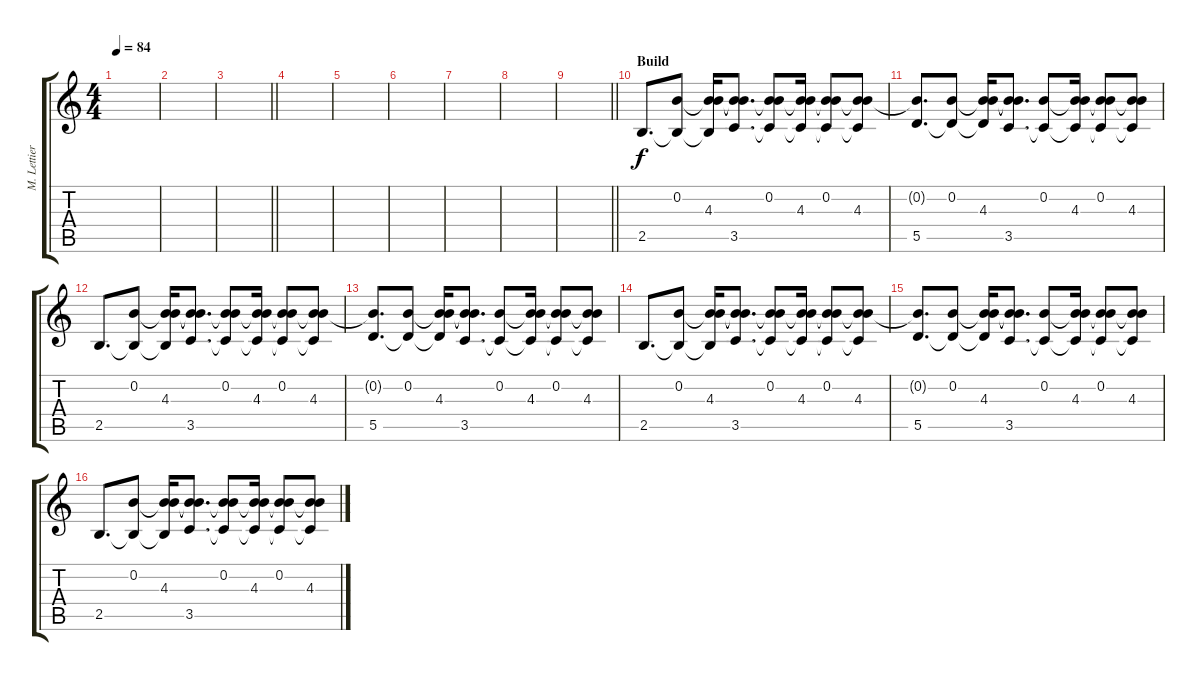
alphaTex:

\track ("M. Lettieri - Guitar #1" "M. Lettier") {instrument electricguitarjazz}
\staff {score tabs}
\tuning (E4 B3 G3 D3 A2 E2) {hide}
\ts (4 4)
\tempo 84
\clef g2
\ks c
|
|
\barLineRight lightlight
|
|
|
|
|
|
\barLineRight lightlight
|
\section ("" "Build")
2.5.8{d} (0.2 2.5{t}).8 (0.2{t} 4.3 2.5{t}).16 (0.2{t} 4.3{t} 3.5).8{d} (0.2 4.3{t} 3.5{t}).8 (0.2{t} 4.3 3.5{t}).16 (0.2 4.3{t} 3.5{t}).8 (0.2{t} 4.3 3.5{t}).8 |
(0.2{t} 5.5).8{d} (0.2 5.5{t}).8 (0.2{t} 4.3 5.5{t}).16 (0.2{t} 4.3{t} 3.5).8{d} (0.2 3.5{t}).8 (0.2{t} 4.3 3.5{t}).16 (0.2 4.3{t} 3.5{t}).8 (0.2{t} 4.3 3.5{t}).8 |
2.5.8{d} (0.2 2.5{t}).8 (0.2{t} 4.3 2.5{t}).16 (0.2{t} 4.3{t} 3.5).8{d} (0.2 4.3{t} 3.5{t}).8 (0.2{t} 4.3 3.5{t}).16 (0.2 4.3{t} 3.5{t}).8 (0.2{t} 4.3 3.5{t}).8 |
(0.2{t} 5.5).8{d} (0.2 5.5{t}).8 (0.2{t} 4.3 5.5{t}).16 (0.2{t} 4.3{t} 3.5).8{d} (0.2 3.5{t}).8 (0.2{t} 4.3 3.5{t}).16 (0.2 4.3{t} 3.5{t}).8 (0.2{t} 4.3 3.5{t}).8 |
2.5.8{d} (0.2 2.5{t}).8 (0.2{t} 4.3 2.5{t}).16 (0.2{t} 4.3{t} 3.5).8{d} (0.2 4.3{t} 3.5{t}).8 (0.2{t} 4.3 3.5{t}).16 (0.2 4.3{t} 3.5{t}).8 (0.2{t} 4.3 3.5{t}).8 |
(0.2{t} 5.5).8{d} (0.2 5.5{t}).8 (0.2{t} 4.3 5.5{t}).16 (0.2{t} 4.3{t} 3.5).8{d} (0.2 3.5{t}).8 (0.2{t} 4.3 3.5{t}).16 (0.2 4.3{t} 3.5{t}).8 (0.2{t} 4.3 3.5{t}).8 |
2.5.8{d} (0.2 2.5{t}).8 (0.2{t} 4.3 2.5{t}).16 (0.2{t} 4.3{t} 3.5).8{d} (0.2 4.3{t} 3.5{t}).8 (0.2{t} 4.3 3.5{t}).16 (0.2 4.3{t} 3.5{t}).8 (0.2{t} 4.3 3.5{t}).8
